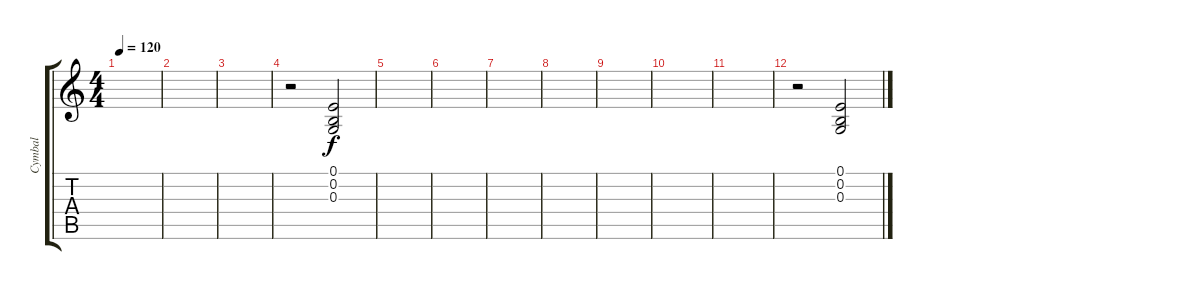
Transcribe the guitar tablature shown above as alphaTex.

\track ("Cymbal" "Cymbal") {instrument reversecymbal}
\staff {score tabs}
\tuning (E4 B3 G3 D3 A2 E2) {hide}
\ts (4 4)
\tempo 120
\clef g2
\ks c
|
|
|
r.2 (0.1 0.2 0.3).2 |
|
|
|
|
|
|
|
r.2 (0.1 0.2 0.3).2
